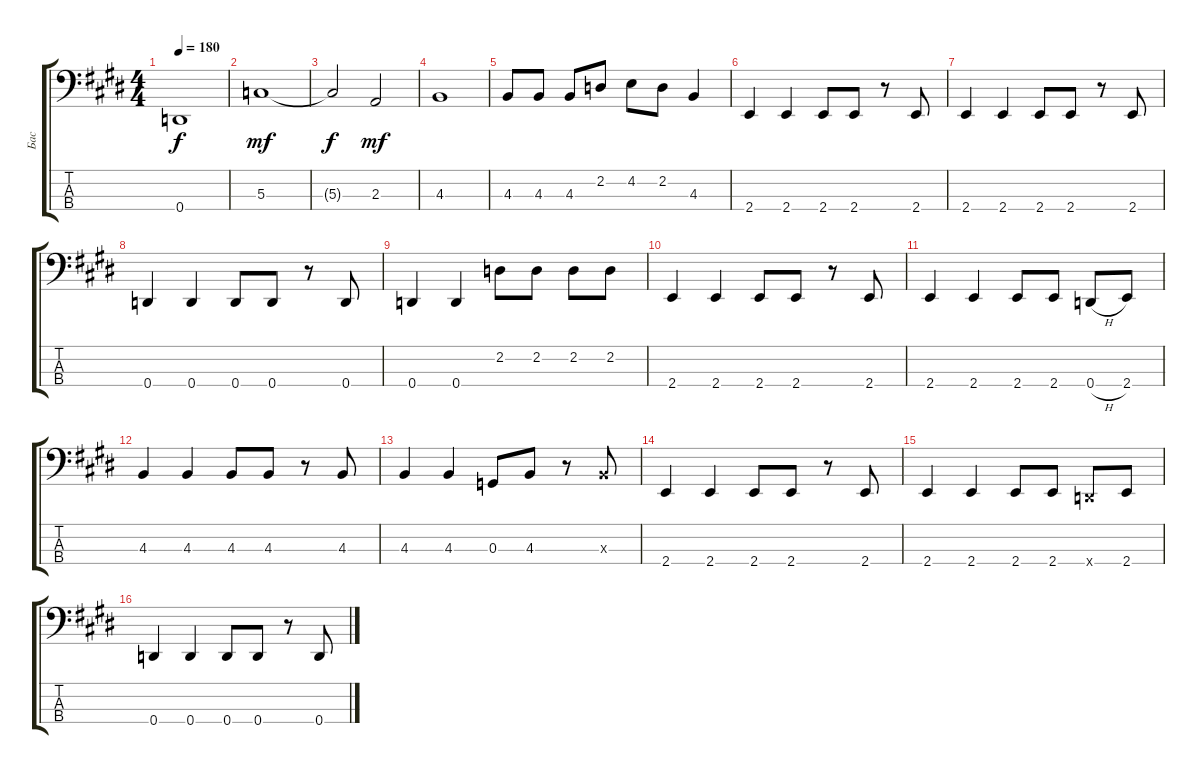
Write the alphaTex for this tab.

\track ("Бас" "Бас") {instrument electricbassfinger}
\staff {score tabs}
\tuning (F2 C2 G1 D1) {hide}
\ts (4 4)
\tempo 180
\clef f4
\ks c#minor
0.4{t}.1{dy f} |
5.3.1{dy mf} |
5.3{t}.2{dy f} 2.3.2{dy mf} |
4.3.1 |
4.3.8 4.3.8 4.3.8 2.2.8 4.2.8 2.2.8 4.3.4 |
2.4.4 2.4.4 2.4.8 2.4.8 r.8 2.4.8 |
2.4.4 2.4.4 2.4.8 2.4.8 r.8 2.4.8 |
0.4.4 0.4.4 0.4.8 0.4.8 r.8 0.4.8 |
0.4.4 0.4.4 2.2.8 2.2.8 2.2.8 2.2.8 |
2.4.4 2.4.4 2.4.8 2.4.8 r.8 2.4.8 |
2.4.4 2.4.4 2.4.8 2.4.8 0.4{h}.8 2.4.8 |
4.3.4 4.3.4 4.3.8 4.3.8 r.8 4.3.8 |
4.3.4 4.3.4 0.3.8 4.3.8 r.8 4.3{x}.8 |
2.4.4 2.4.4 2.4.8 2.4.8 r.8 2.4.8 |
2.4.4 2.4.4 2.4.8 2.4.8 0.4{x}.8 2.4.8 |
0.4.4 0.4.4 0.4.8 0.4.8 r.8 0.4.8
